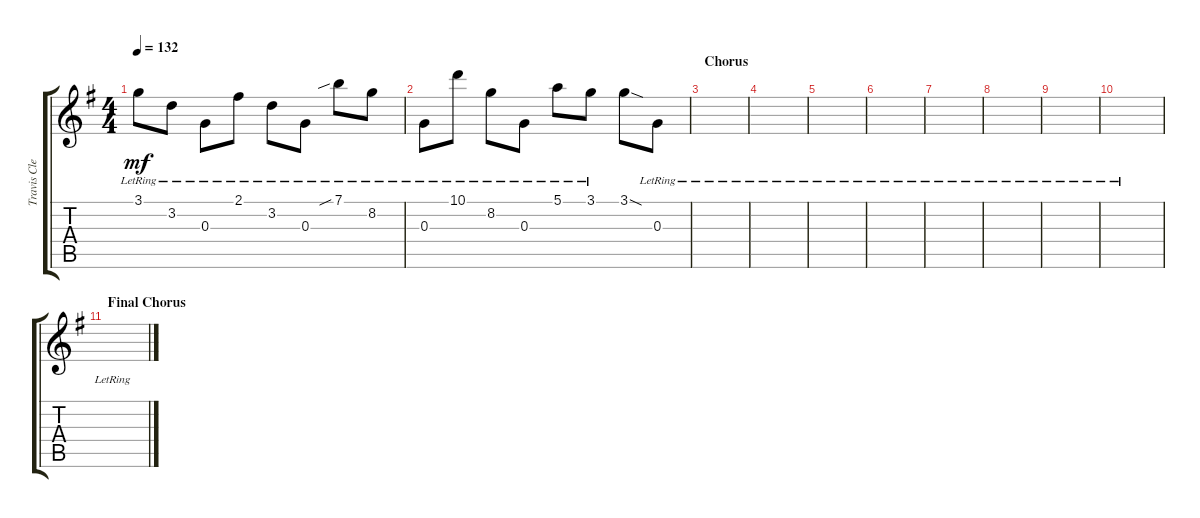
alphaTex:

\track ("Travis Clean" "Travis Cle") {instrument electricguitarclean}
\staff {score tabs}
\tuning (E4 B3 G3 D3 A2 E2) {hide}
\ts (4 4)
\tempo 132
\clef g2
\ks g
3.1{lr}.8{dy mf} 3.2{lr}.8 0.3{lr}.8 2.1{lr}.8 3.2{lr}.8 0.3{lr}.8 7.1{sib lr}.8 8.2{lr}.8 |
0.3{lr}.8 10.1{lr}.8 8.2{lr}.8 0.3{lr}.8 5.1{lr}.8 3.1{lr}.8 3.1{sod}.8 0.3{lr}.8 |
\section ("" "Chorus")
|
|
|
|
|
|
|
|
\section ("" "Final Chorus")
